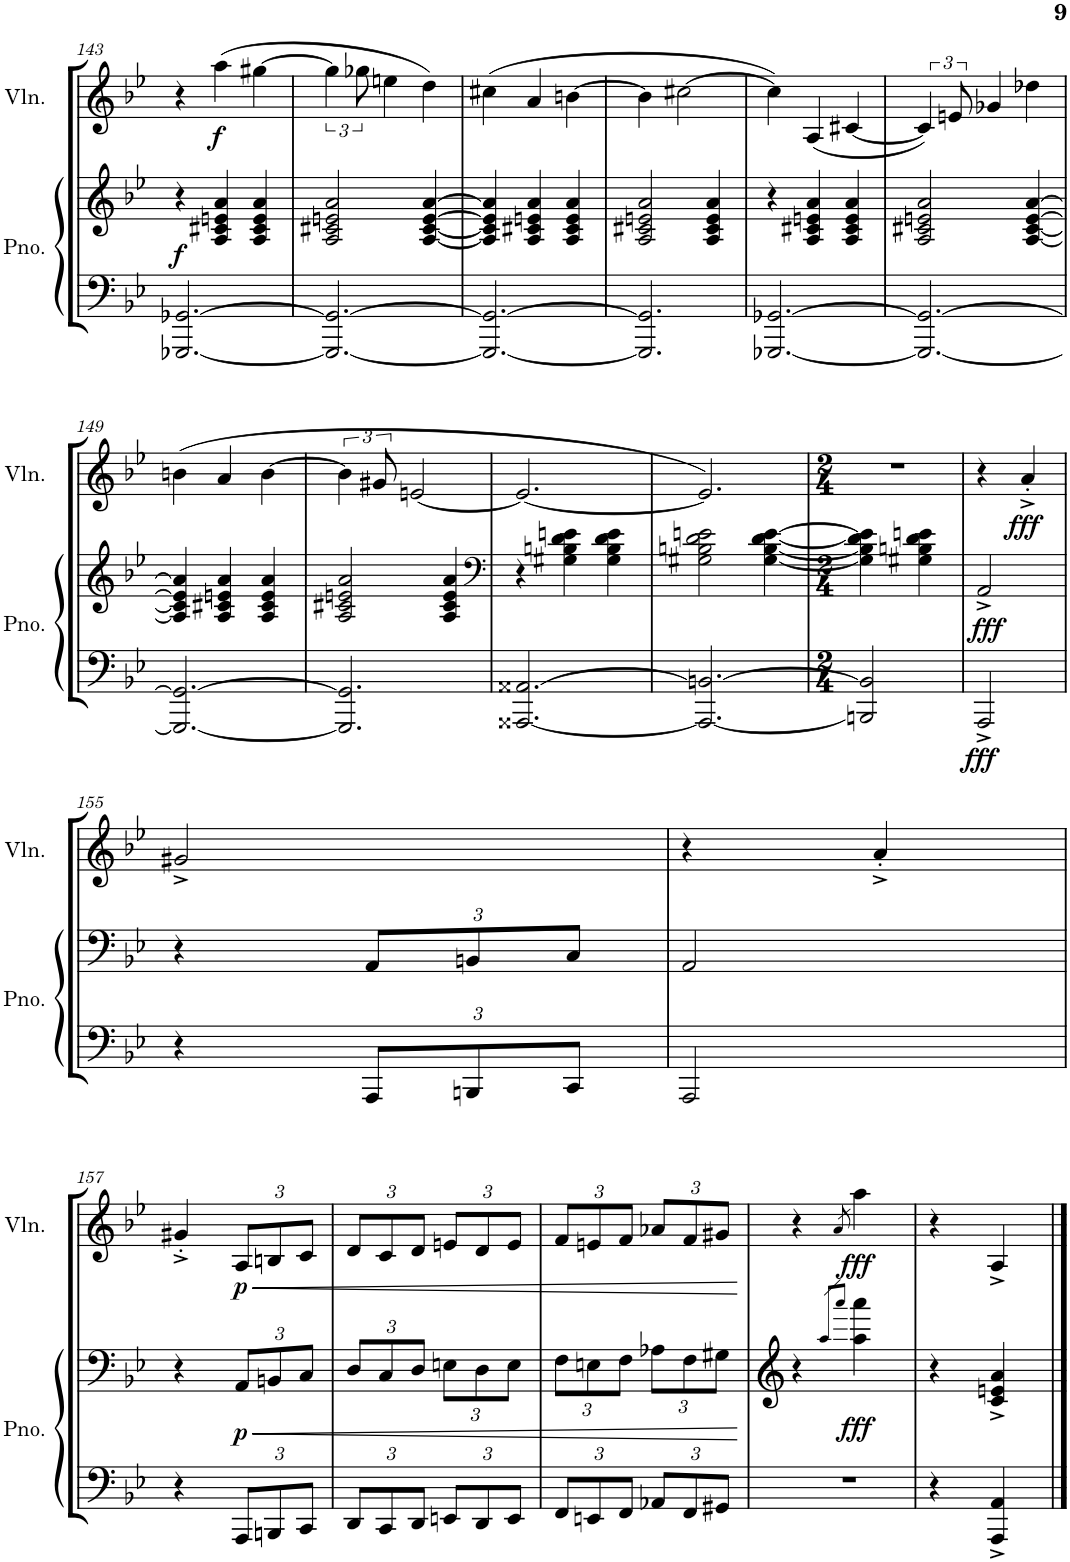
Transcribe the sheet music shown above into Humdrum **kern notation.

**kern	**kern	**dynam	**kern	**dynam
*part2	*part2	*part2	*part1	*part1
*staff3	*staff2	*staff2/3	*staff1	*staff1
*I"Piano	*	*	*I"Violin	*
*I'Pno.	*	*	*I'Vln.	*
!!LO:PB:g=z
*clefF4	*clefG2	*	*clefG2	*
*k[b-e-]	*k[b-e-]	*	*k[b-e-]	*
*M3/4	*M3/4	*	*M3/4	*
=143	=143	=143	=143	=143
!	!	!LO:DY:a=2	!	!
[2.GGG-X/ [2.GG-X/	4r	f	4r	.
!	!	!	!	!LO:DY:b
.	4A/ 4c#X/ 4en/ 4a/	.	(4aa\	f
.	4A/ 4c#/ 4e/ 4a/	.	[4gg#X\	.
=144	=144	=144	=144	=144
2.GGG-/_ 2.GG-/_	2A/ 2c#X/ 2en/ 2a/	.	6gg#\]	.
.	.	.	12gg-X\	.
.	.	.	4een\	.
.	[4A/ [4c#/ [4e/ [4a/	.	4dd\)	.
=145	=145	=145	=145	=145
2.GGG-/_ 2.GG-/_	4A/] 4c#/] 4e/] 4a/]	.	(4cc#X\	.
.	4A/ 4c#X/ 4en/ 4a/	.	4a/	.
.	4A/ 4c#/ 4e/ 4a/	.	[4bn\	.
=146	=146	=146	=146	=146
2.GGG-/] 2.GG-/]	2A/ 2c#X/ 2en/ 2a/	.	4b\]	.
.	.	.	[2cc#X\	.
.	4A/ 4c#/ 4e/ 4a/	.	.	.
=147	=147	=147	=147	=147
[2.GGG-X/ [2.GG-X/	4r	.	4cc#\])	.
.	4A/ 4c#X/ 4en/ 4a/	.	(4A/	.
.	4A/ 4c#/ 4e/ 4a/	.	[4c#X/	.
=148	=148	=148	=148	=148
2.GGG-/_ 2.GG-/_	2A/ 2c#X/ 2en/ 2a/	.	6c#/])	.
.	.	.	12en/	.
.	.	.	4g-X/	.
.	[4A/ [4c#/ [4e/ [4a/	.	4dd-X\	.
!!LO:LB:g=z
=149	=149	=149	=149	=149
2.GGG-/_ 2.GG-/_	4A/] 4c#/] 4e/] 4a/]	.	(4bn\	.
.	4A/ 4c#X/ 4en/ 4a/	.	4a/	.
.	4A/ 4c#/ 4e/ 4a/	.	[4b\	.
=150	=150	=150	=150	=150
2.GGG-/] 2.GG-/]	2A/ 2c#X/ 2en/ 2a/	.	6b\]	.
.	.	.	12g#X/	.
.	.	.	[2en/	.
.	4A/ 4c#/ 4e/ 4a/	.	.	.
=151	=151	=151	=151	=151
*	*clefF4	*	*	*
[2.AAA##X/ [2.AA##X/	4r	.	2.e/_	.
.	4G#X\ 4Bn\ 4d\ 4en\	.	.	.
.	4G#\ 4B\ 4d\ 4e\	.	.	.
=152	=152	=152	=152	=152
2.AAA##/_ 2.BBn/_	2G#X\ 2Bn\ 2d\ 2en\	.	2.e/])	.
.	[4G#\ [4B\ [4d\ [4e\	.	.	.
=153	=153	=153	=153	=153
*M2/4	*M2/4	*	*M2/4	*
2BBBn/] 2BB/]	4G#\] 4B\] 4d\] 4e\]	.	2r	.
.	4G#X\ 4Bn\ 4d\ 4en\	.	.	.
=154	=154	=154	=154	=154
!	!	!LO:DY:b=2	!	!
!	!	!LO:DY:n=1:b	!	!
2AAA^/	2AA^/	fff fff	4r	.
!	!	!	!	!LO:DY:b
.	.	.	4a'^/	fff
!!LO:LB:g=z
=155	=155	=155	=155	=155
4r	4r	.	2g#X^/	.
*Xbrackettup	*Xbrackettup	*	*	*
12AAA/L	12AA/L	.	.	.
12BBBn/	12BBn/	.	.	.
12CC/J	12C/J	.	.	.
=156	=156	=156	=156	=156
2AAA/	2AA/	.	4r	.
.	.	.	4a'^/	.
!!LO:LB:g=z
=157	=157	=157	=157	=157
4r	4r	.	4g#X'^/	.
!	!	!LO:HP:b	!	!
*	*	*	*Xbrackettup	*
!	!	!LO:DY:n=1:b	!	!LO:HP:b
!	!	!	!	!LO:DY:n=1:b
12AAA/L	12AA/L	< p	12A/L	< p
12BBBn/	12BBn/	.	12Bn/	.
12CC/J	12C/J	.	12c/J	.
=158	=158	=158	=158	=158
12DD/L	12D/L	.	12d/L	.
12CC/	12C/	.	12c/	.
12DD/J	12D/J	.	12d/J	.
12EEn/L	12En\L	.	12en/L	.
12DD/	12D\	.	12d/	.
12EE/J	12E\J	.	12e/J	.
=159	=159	=159	=159	=159
12FF/L	12F\L	.	12f/L	.
12EEn/	12En\	.	12en/	.
12FF/J	12F\J	.	12f/J	.
12AA-X/L	12A-X\L	.	12a-X/L	.
12FF/	12F\	.	12f/	.
12GG#X/J	12G#X\J	.	12g#X/J	.
.	.	[	.	[
=160	=160	=160	=160	=160
2r	4r	.	4r	.
.	8qaa/L	.	.	.
.	8qaaa/J	.	8qa/	.
!	!	!LO:DY:b	!	!LO:DY:b
.	4aa\ 4aaa\	fff	4aa\	fff
=161	=161	=161	=161	=161
4r	4r	.	4r	.
4AAA/^ 4AA/^	4c/^ 4en/^ 4a/^	.	4A^/	.
==	==	==	==	==
*-	*-	*-	*-	*-
